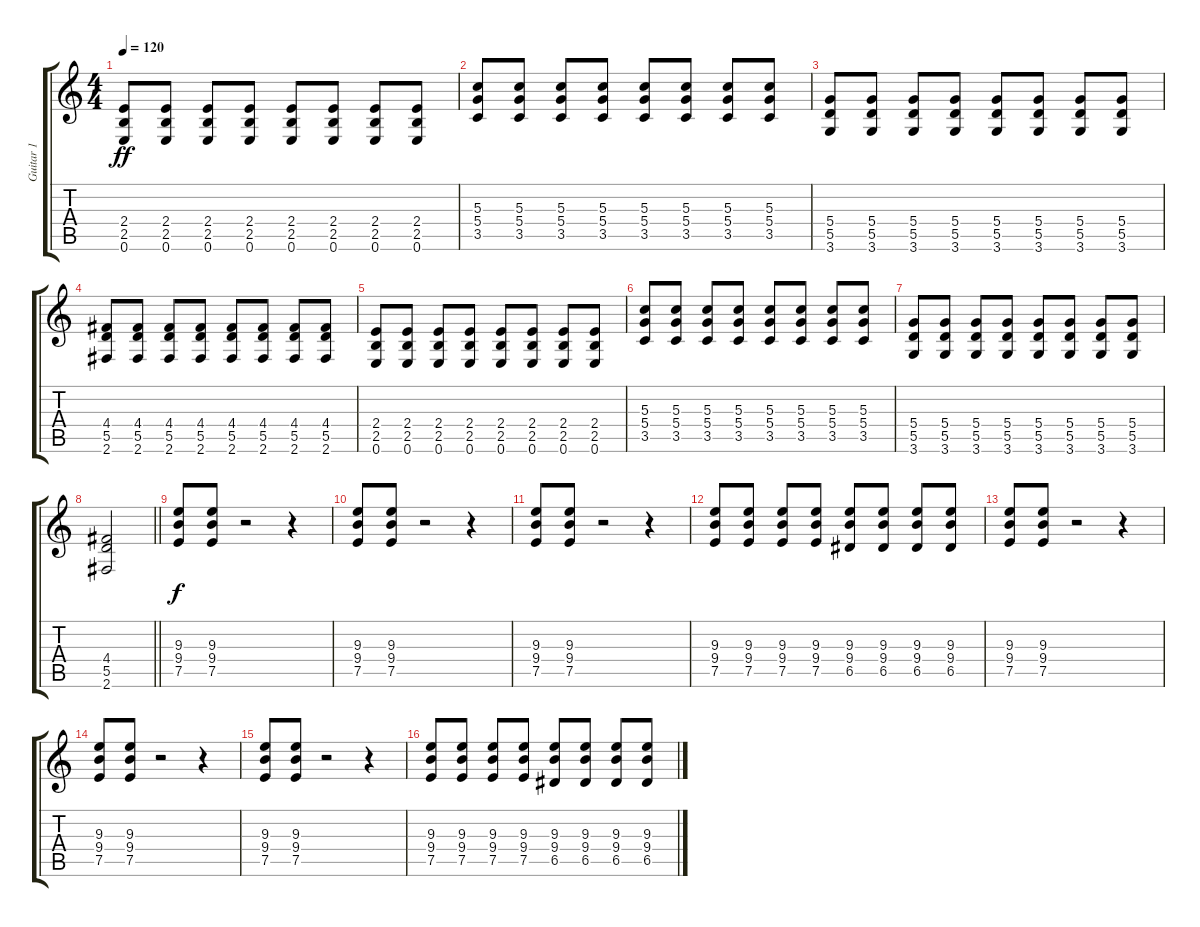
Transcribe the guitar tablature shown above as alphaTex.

\track ("Guitar 1" "Guitar 1") {instrument distortionguitar}
\staff {score tabs}
\tuning (E4 B3 G3 D3 A2 E2) {hide}
\ts (4 4)
\tempo 120
\clef g2
\ks c
(2.4 2.5 0.6).8{dy ff} (2.4 2.5 0.6).8 (2.4 2.5 0.6).8 (2.4 2.5 0.6).8 (2.4 2.5 0.6).8 (2.4 2.5 0.6).8 (2.4 2.5 0.6).8 (2.4 2.5 0.6).8 |
(5.3 5.4 3.5).8 (5.3 5.4 3.5).8 (5.3 5.4 3.5).8 (5.3 5.4 3.5).8 (5.3 5.4 3.5).8 (5.3 5.4 3.5).8 (5.3 5.4 3.5).8 (5.3 5.4 3.5).8 |
(5.4 5.5 3.6).8 (5.4 5.5 3.6).8 (5.4 5.5 3.6).8 (5.4 5.5 3.6).8 (5.4 5.5 3.6).8 (5.4 5.5 3.6).8 (5.4 5.5 3.6).8 (5.4 5.5 3.6).8 |
(4.4 5.5 2.6).8 (4.4 5.5 2.6).8 (4.4 5.5 2.6).8 (4.4 5.5 2.6).8 (4.4 5.5 2.6).8 (4.4 5.5 2.6).8 (4.4 5.5 2.6).8 (4.4 5.5 2.6).8 |
(2.4 2.5 0.6).8 (2.4 2.5 0.6).8 (2.4 2.5 0.6).8 (2.4 2.5 0.6).8 (2.4 2.5 0.6).8 (2.4 2.5 0.6).8 (2.4 2.5 0.6).8 (2.4 2.5 0.6).8 |
(5.3 5.4 3.5).8 (5.3 5.4 3.5).8 (5.3 5.4 3.5).8 (5.3 5.4 3.5).8 (5.3 5.4 3.5).8 (5.3 5.4 3.5).8 (5.3 5.4 3.5).8 (5.3 5.4 3.5).8 |
(5.4 5.5 3.6).8 (5.4 5.5 3.6).8 (5.4 5.5 3.6).8 (5.4 5.5 3.6).8 (5.4 5.5 3.6).8 (5.4 5.5 3.6).8 (5.4 5.5 3.6).8 (5.4 5.5 3.6).8 |
\barLineRight lightlight
(4.4 5.5 2.6).2 |
(9.3 9.4 7.5).8{dy f} (9.3 9.4 7.5).8 r.2 r.4 |
(9.3 9.4 7.5).8 (9.3 9.4 7.5).8 r.2 r.4 |
(9.3 9.4 7.5).8 (9.3 9.4 7.5).8 r.2 r.4 |
(9.3 9.4 7.5).8 (9.3 9.4 7.5).8 (9.3 9.4 7.5).8 (9.3 9.4 7.5).8 (9.3 9.4 6.5).8 (9.3 9.4 6.5).8 (9.3 9.4 6.5).8 (9.3 9.4 6.5).8 |
(9.3 9.4 7.5).8 (9.3 9.4 7.5).8 r.2 r.4 |
(9.3 9.4 7.5).8 (9.3 9.4 7.5).8 r.2 r.4 |
(9.3 9.4 7.5).8 (9.3 9.4 7.5).8 r.2 r.4 |
(9.3 9.4 7.5).8 (9.3 9.4 7.5).8 (9.3 9.4 7.5).8 (9.3 9.4 7.5).8 (9.3 9.4 6.5).8 (9.3 9.4 6.5).8 (9.3 9.4 6.5).8 (9.3 9.4 6.5).8
